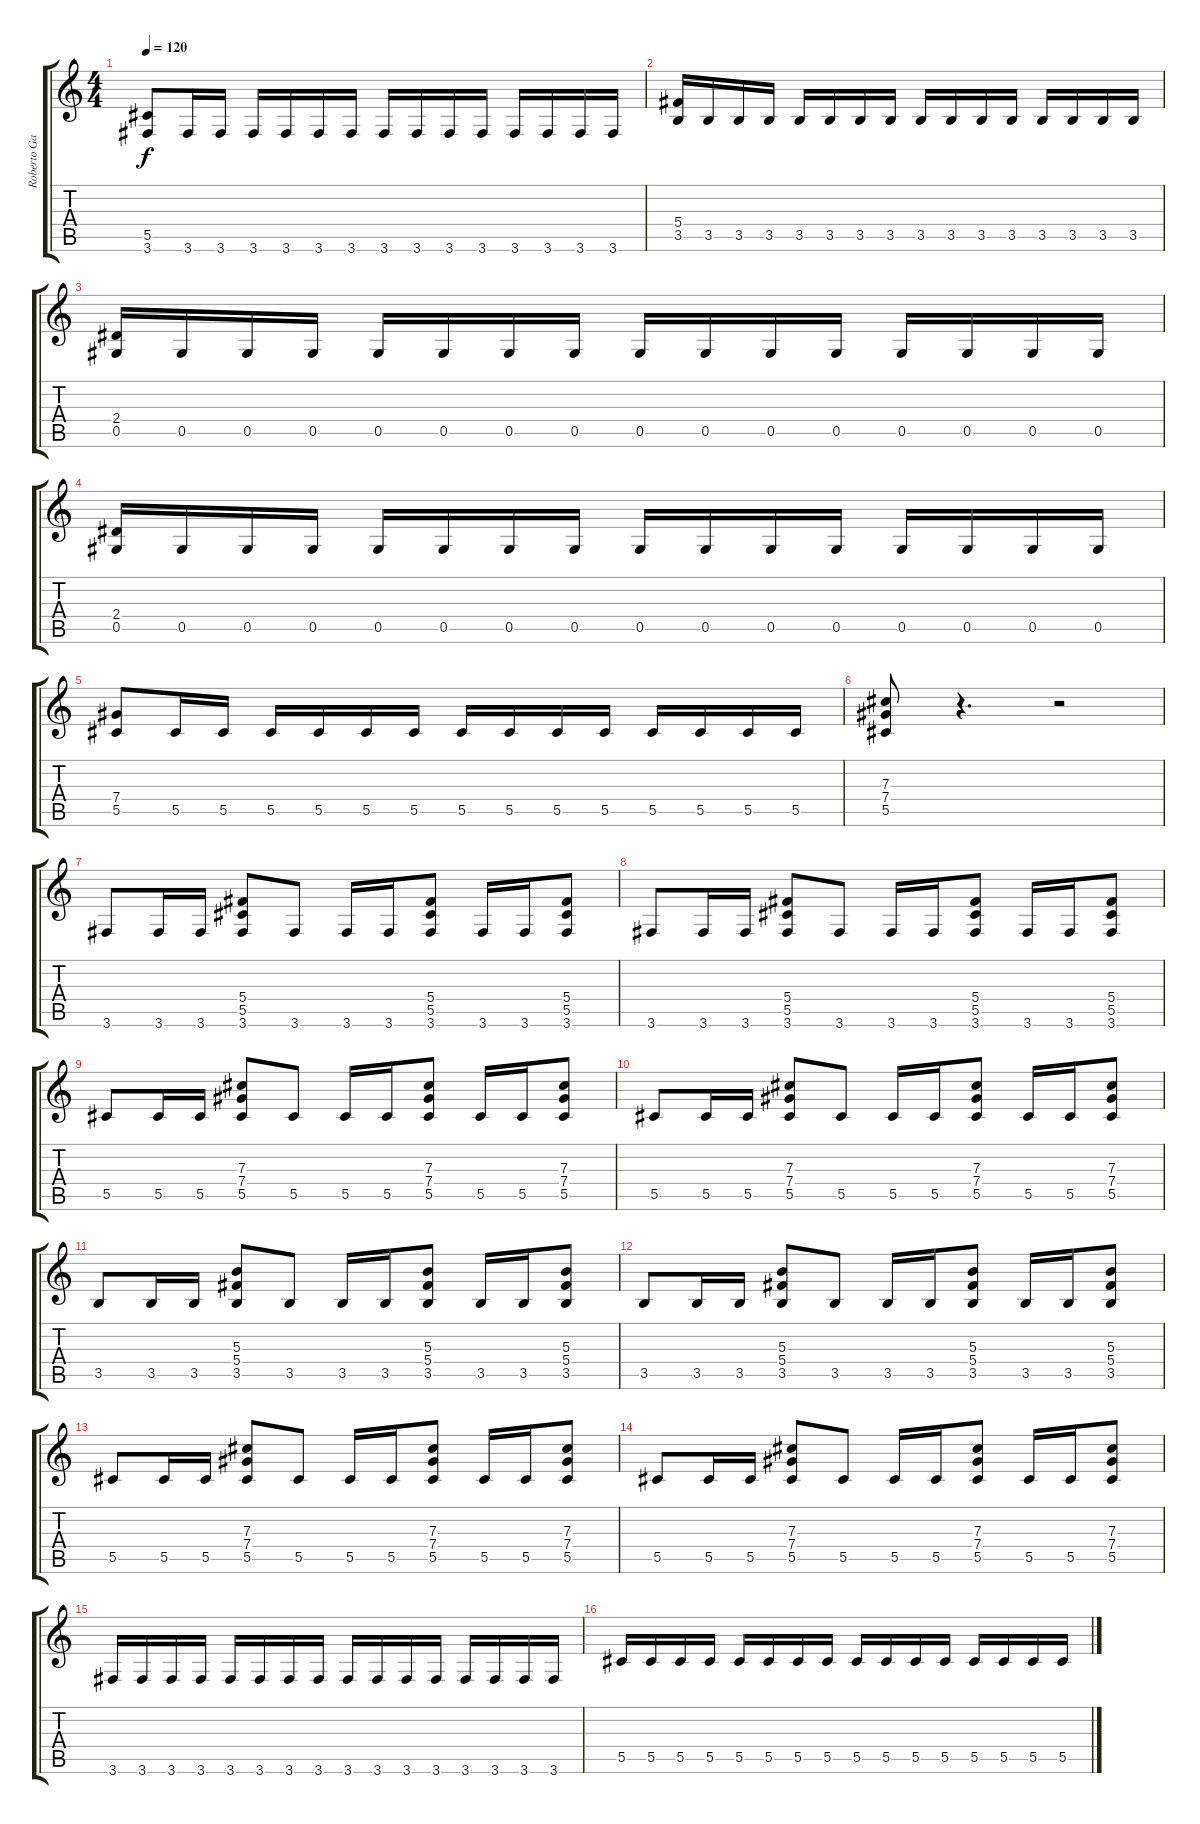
\track ("Roberto García" "Roberto Ga") {instrument distortionguitar}
\staff {score tabs}
\tuning (Eb4 Bb3 Gb3 Db3 Ab2 Eb2) {hide}
\ts (4 4)
\tempo 120
\clef g2
\ks c
(5.5 3.6).8{dy f} 3.6.16 3.6.16 3.6.16 3.6.16 3.6.16 3.6.16 3.6.16 3.6.16 3.6.16 3.6.16 3.6.16 3.6.16 3.6.16 3.6.16 |
(5.4 3.5).16 3.5.16 3.5.16 3.5.16 3.5.16 3.5.16 3.5.16 3.5.16 3.5.16 3.5.16 3.5.16 3.5.16 3.5.16 3.5.16 3.5.16 3.5.16 |
(2.4 0.5).16 0.5.16 0.5.16 0.5.16 0.5.16 0.5.16 0.5.16 0.5.16 0.5.16 0.5.16 0.5.16 0.5.16 0.5.16 0.5.16 0.5.16 0.5.16 |
(2.4 0.5).16 0.5.16 0.5.16 0.5.16 0.5.16 0.5.16 0.5.16 0.5.16 0.5.16 0.5.16 0.5.16 0.5.16 0.5.16 0.5.16 0.5.16 0.5.16 |
(7.4 5.5).8 5.5.16 5.5.16 5.5.16 5.5.16 5.5.16 5.5.16 5.5.16 5.5.16 5.5.16 5.5.16 5.5.16 5.5.16 5.5.16 5.5.16 |
(7.3 7.4 5.5).8 r.4{d} r.2 |
3.6.8 3.6.16 3.6.16 (5.4 5.5 3.6).8 3.6.8 3.6.16 3.6.16 (5.4 5.5 3.6).8 3.6.16 3.6.16 (5.4 5.5 3.6).8 |
3.6.8 3.6.16 3.6.16 (5.4 5.5 3.6).8 3.6.8 3.6.16 3.6.16 (5.4 5.5 3.6).8 3.6.16 3.6.16 (5.4 5.5 3.6).8 |
5.5.8 5.5.16 5.5.16 (7.3 7.4 5.5).8 5.5.8 5.5.16 5.5.16 (7.3 7.4 5.5).8 5.5.16 5.5.16 (7.3 7.4 5.5).8 |
5.5.8 5.5.16 5.5.16 (7.3 7.4 5.5).8 5.5.8 5.5.16 5.5.16 (7.3 7.4 5.5).8 5.5.16 5.5.16 (7.3 7.4 5.5).8 |
3.5.8 3.5.16 3.5.16 (5.3 5.4 3.5).8 3.5.8 3.5.16 3.5.16 (5.3 5.4 3.5).8 3.5.16 3.5.16 (5.3 5.4 3.5).8 |
3.5.8 3.5.16 3.5.16 (5.3 5.4 3.5).8 3.5.8 3.5.16 3.5.16 (5.3 5.4 3.5).8 3.5.16 3.5.16 (5.3 5.4 3.5).8 |
5.5.8 5.5.16 5.5.16 (7.3 7.4 5.5).8 5.5.8 5.5.16 5.5.16 (7.3 7.4 5.5).8 5.5.16 5.5.16 (7.3 7.4 5.5).8 |
5.5.8 5.5.16 5.5.16 (7.3 7.4 5.5).8 5.5.8 5.5.16 5.5.16 (7.3 7.4 5.5).8 5.5.16 5.5.16 (7.3 7.4 5.5).8 |
3.6.16 3.6.16 3.6.16 3.6.16 3.6.16 3.6.16 3.6.16 3.6.16 3.6.16 3.6.16 3.6.16 3.6.16 3.6.16 3.6.16 3.6.16 3.6.16 |
5.5.16 5.5.16 5.5.16 5.5.16 5.5.16 5.5.16 5.5.16 5.5.16 5.5.16 5.5.16 5.5.16 5.5.16 5.5.16 5.5.16 5.5.16 5.5.16
